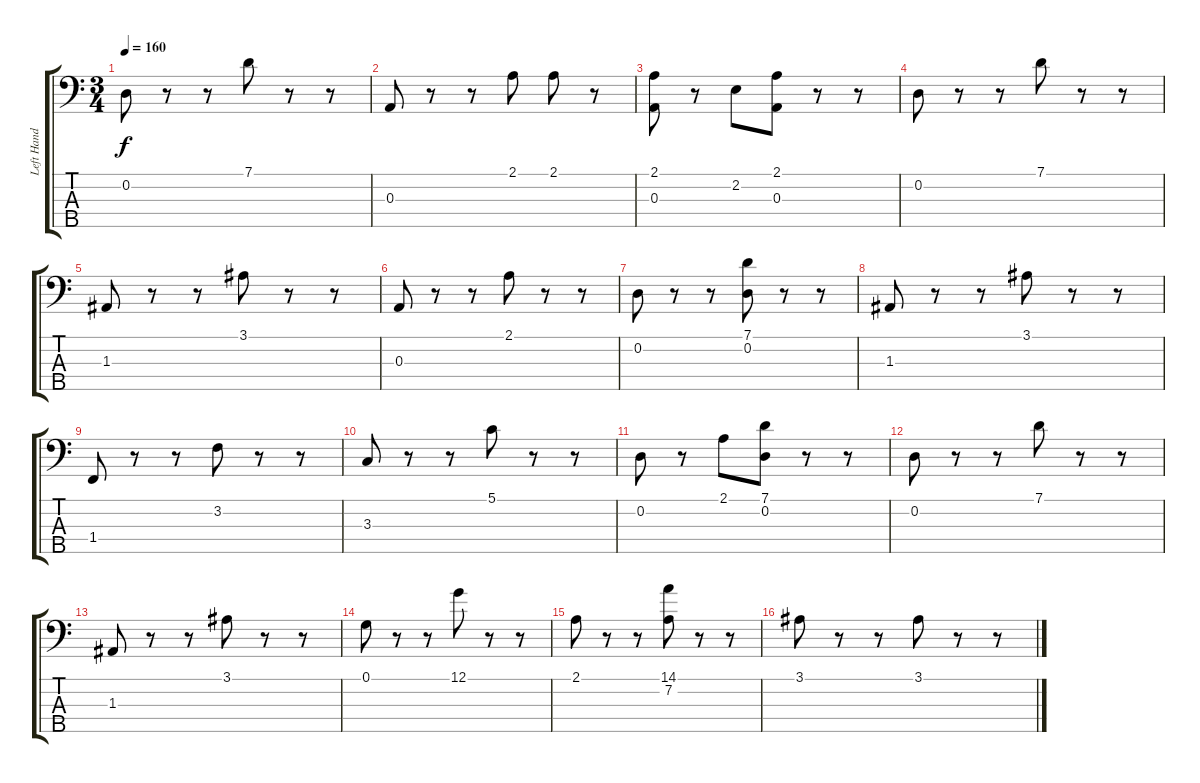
\track ("Left Hand" "Left Hand") {instrument acousticguitarsteel}
\staff {score tabs}
\tuning (G2 D2 A1 E1 B0) {hide}
\ts (3 4)
\tempo 160
\clef f4
\ks c
0.2.8{dy f} r.8 r.8 7.1.8 r.8 r.8 |
0.3.8 r.8 r.8 2.1.8 2.1.8 r.8 |
(2.1 0.3).8 r.8 2.2.8 (2.1 0.3).8 r.8 r.8 |
0.2.8 r.8 r.8 7.1.8 r.8 r.8 |
1.3.8 r.8 r.8 3.1.8 r.8 r.8 |
0.3.8 r.8 r.8 2.1.8 r.8 r.8 |
0.2.8 r.8 r.8 (7.1 0.2).8 r.8 r.8 |
1.3.8 r.8 r.8 3.1.8 r.8 r.8 |
1.4.8 r.8 r.8 3.2.8 r.8 r.8 |
3.3.8 r.8 r.8 5.1.8 r.8 r.8 |
0.2.8 r.8 2.1.8 (7.1 0.2).8 r.8 r.8 |
0.2.8 r.8 r.8 7.1.8 r.8 r.8 |
1.3.8 r.8 r.8 3.1.8 r.8 r.8 |
0.1.8 r.8 r.8 12.1.8 r.8 r.8 |
2.1.8 r.8 r.8 (14.1 7.2).8 r.8 r.8 |
3.1.8 r.8 r.8 3.1.8 r.8 r.8
